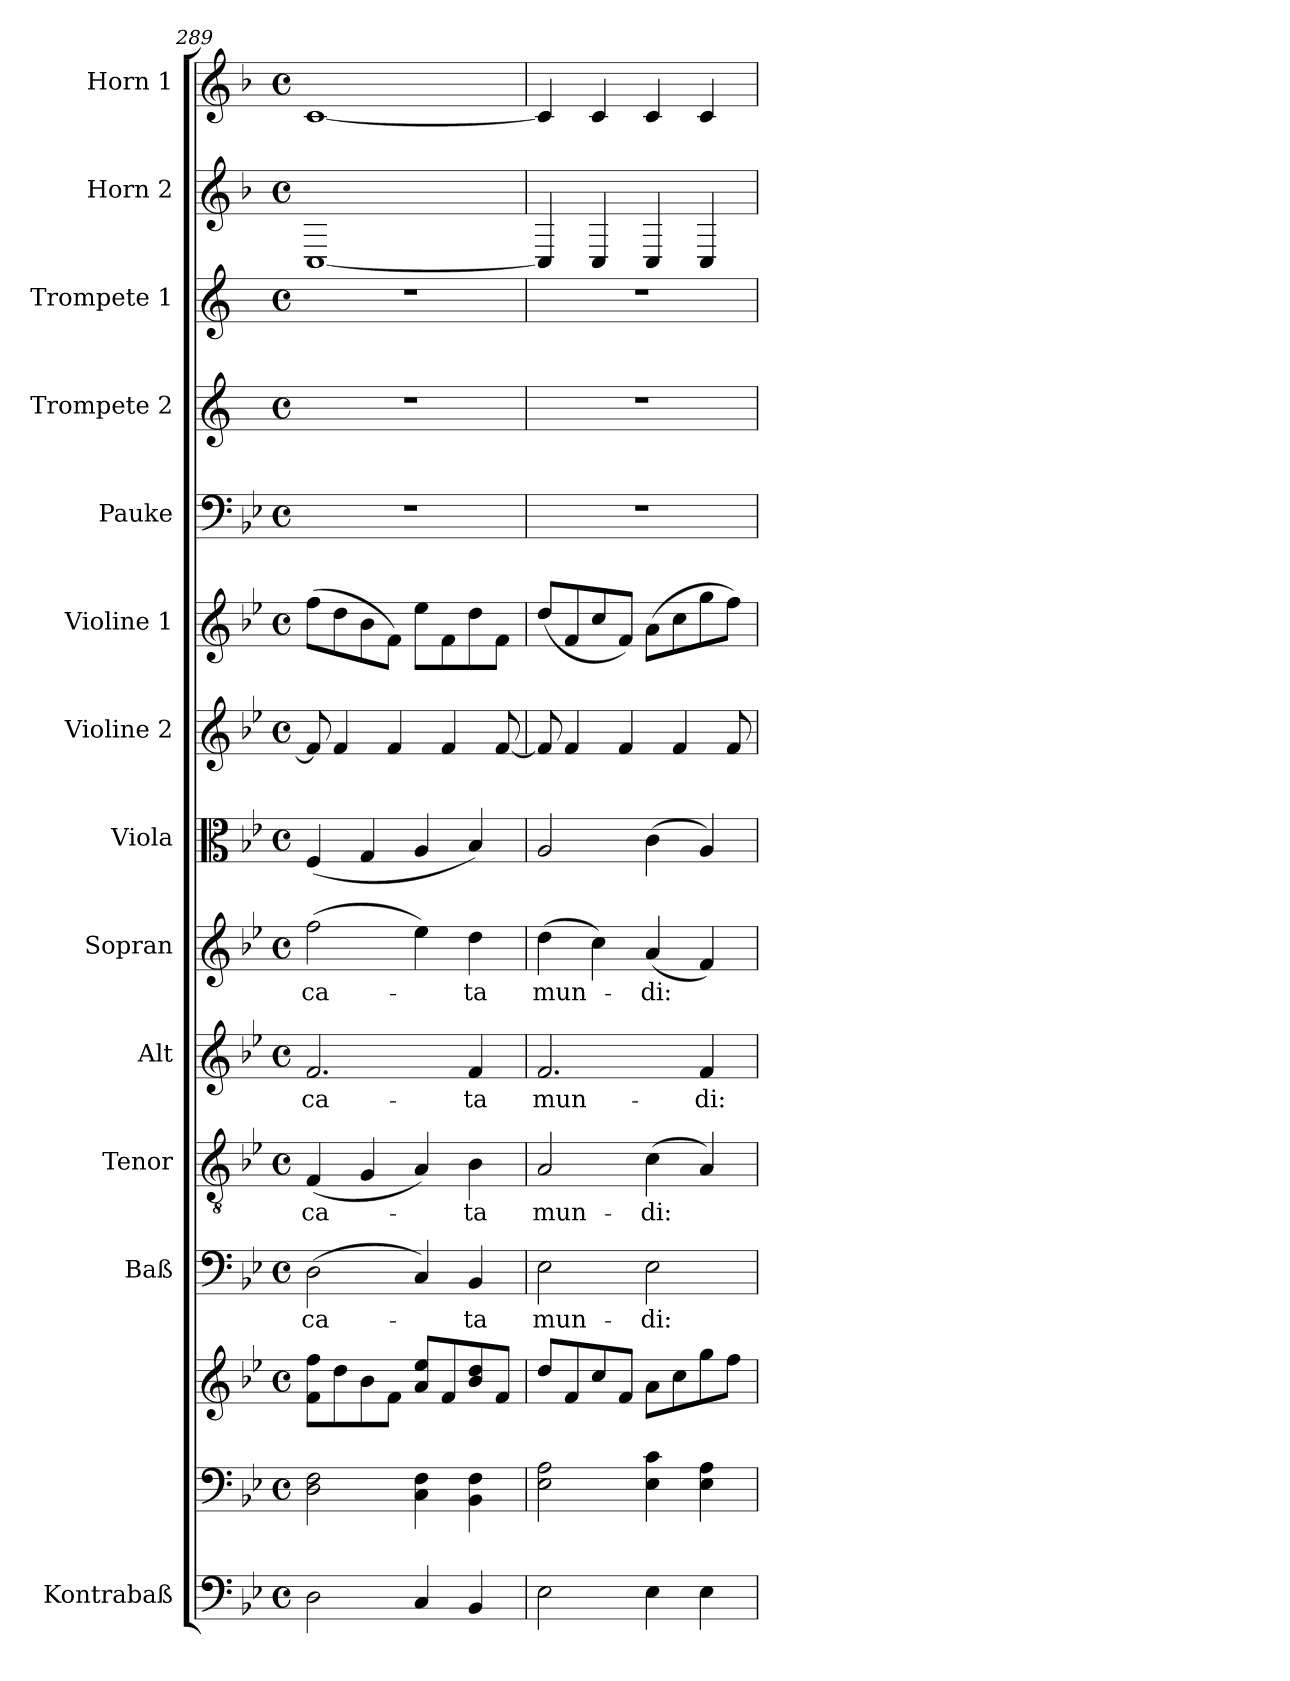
**kern	**kern	**kern	**kern	**text	**kern	**text	**kern	**text	**kern	**text	**kern	**kern	**kern	**kern	**kern	**kern	**kern	**kern
*part14	*part13	*part13	*part12	*part12	*part11	*part11	*part10	*part10	*part9	*part9	*part8	*part7	*part6	*part5	*part4	*part3	*part2	*part1
*staff15	*staff14	*staff13	*staff12	*staff12	*staff11	*staff11	*staff10	*staff10	*staff9	*staff9	*staff8	*staff7	*staff6	*staff5	*staff4	*staff3	*staff2	*staff1
*I"Kontrabaß	*	*	*I"Baß	*	*I"Tenor	*	*I"Alt	*	*I"Sopran	*	*I"Viola	*I"Violine 2	*I"Violine 1	*I"Pauke	*I"Trompete 2	*I"Trompete 1	*I"Horn 2	*I"Horn 1
*I'Kb.	*	*	*	*	*	*	*	*	*	*	*I'Vla.	*I'Vl. 2	*I'Vl. 1	*	*I'Tr. 2	*I'Tr. 1	*I'Hr. 2	*I'Hr. 1
*clefF4	*clefF4	*clefG2	*clefF4	*	*clefGv2	*	*clefG2	*	*clefG2	*	*clefC3	*clefG2	*clefG2	*clefF4	*clefG2	*clefG2	*clefG2	*clefG2
*ITrd7c12	*	*	*	*	*	*	*	*	*	*	*	*	*	*	*ITrd1c2	*ITrd1c2	*ITrd4c7	*ITrd4c7
*k[b-e-]	*k[b-e-]	*k[b-e-]	*k[b-e-]	*	*k[b-e-]	*	*k[b-e-]	*	*k[b-e-]	*	*k[b-e-]	*k[b-e-]	*k[b-e-]	*k[b-e-]	*k[b-e-]	*k[b-e-]	*k[b-e-]	*k[b-e-]
*B-:	*B-:	*B-:	*B-:	*	*B-:	*	*B-:	*	*B-:	*	*B-:	*B-:	*B-:	*B-:	*B-:	*B-:	*B-:	*B-:
*M4/4	*M4/4	*M4/4	*M4/4	*	*M4/4	*	*M4/4	*	*M4/4	*	*M4/4	*M4/4	*M4/4	*M4/4	*M4/4	*M4/4	*M4/4	*M4/4
*met(c)	*met(c)	*met(c)	*met(c)	*	*met(c)	*	*met(c)	*	*met(c)	*	*met(c)	*met(c)	*met(c)	*met(c)	*met(c)	*met(c)	*met(c)	*met(c)
=289	=289	=289	=289	=289	=289	=289	=289	=289	=289	=289	=289	=289	=289	=289	=289	=289	=289	=289
!	!	!	!	!LO:LY:b	!	!LO:LY:b	!	!LO:LY:b	!	!LO:LY:b	!	!	!	!	!	!	!	!
2DD\	2D\ 2F\	8f\ 8ff\L	(>2D\	-ca-	(<4F/	-ca-	2.f/	-ca-	(>2ff\	-ca-	(<4F/	8f/]	(>8ff\L	1r	1r	1r	[1FF	[1F
.	.	8dd\	.	.	.	.	.	.	.	.	.	4f/	8dd\	.	.	.	.	.
.	.	8b-\	.	.	4G/	.	.	.	.	.	4G/	.	8b-\	.	.	.	.	.
.	.	8f\J	.	.	.	.	.	.	.	.	.	4f/	8f\J)	.	.	.	.	.
4CC/	4C\ 4F\	8a/ 8ee-/L	4C/)	.	4A/)	.	.	.	4ee-\)	.	4A/	.	8ee-\L	.	.	.	.	.
.	.	8f/	.	.	.	.	.	.	.	.	.	4f/	8f\	.	.	.	.	.
!	!	!	!	!LO:LY:b	!	!LO:LY:b	!	!LO:LY:b	!	!LO:LY:b	!	!	!	!	!	!	!	!
4BBB-/	4BB-\ 4F\	8b-/ 8dd/	4BB-/	-ta	4B-\	-ta	4f/	-ta	4dd\	-ta	4B-/)	.	8dd\	.	.	.	.	.
.	.	8f/J	.	.	.	.	.	.	.	.	.	[8f/	8f\J	.	.	.	.	.
=290	=290	=290	=290	=290	=290	=290	=290	=290	=290	=290	=290	=290	=290	=290	=290	=290	=290	=290
!	!	!	!	!LO:LY:b	!	!LO:LY:b	!	!LO:LY:b	!	!LO:LY:b	!	!	!	!	!	!	!	!
2EE-\	2E-\ 2A\	8dd/L	2E-\	mun-	2A/	mun-	2.f/	mun-	(>4dd\	mun-	2A/	8f/]	(<8dd/L	1r	1r	1r	4FF/]	4F/]
.	.	8f/	.	.	.	.	.	.	.	.	.	4f/	8f/	.	.	.	.	.
.	.	8cc/	.	.	.	.	.	.	4cc\)	.	.	.	8cc/	.	.	.	4FF/	4F/
.	.	8f/J	.	.	.	.	.	.	.	.	.	4f/	8f/J)	.	.	.	.	.
!	!	!	!	!LO:LY:b	!	!LO:LY:b	!	!	!	!LO:LY:b	!	!	!	!	!	!	!	!
4EE-\	4E-\ 4c\	8a\L	2E-\	-di:	(>4c\	-di:	.	.	(<4a/	-di:	(>4c\	.	(>8a\L	.	.	.	4FF/	4F/
.	.	8cc\	.	.	.	.	.	.	.	.	.	4f/	8cc\	.	.	.	.	.
!	!	!	!	!	!	!	!	!LO:LY:b	!	!	!	!	!	!	!	!	!	!
4EE-\	4E-\ 4A\	8gg\	.	.	4A/)	.	4f/	-di:	4f/)	.	4A/)	.	8gg\	.	.	.	4FF/	4F/
.	.	8ff\J	.	.	.	.	.	.	.	.	.	8f/	8ff\J)	.	.	.	.	.
=	=	=	=	=	=	=	=	=	=	=	=	=	=	=	=	=	=	=
*-	*-	*-	*-	*-	*-	*-	*-	*-	*-	*-	*-	*-	*-	*-	*-	*-	*-	*-
